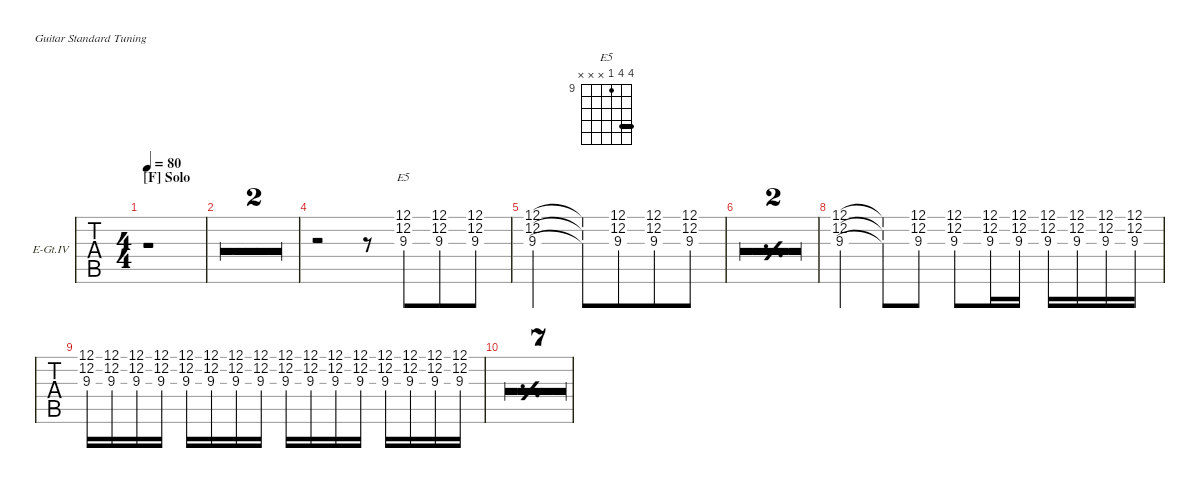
\hideDynamics
\bracketExtendMode nobrackets
\firstSystemTrackNameOrientation horizontal
\otherSystemsTrackNameOrientation horizontal
\track ("E.Guitar IV" "E-Gt.IV") {multiBarRest instrument distortionguitar}
\staff {tabs}
\tuning (E4 B3 G3 D3 A2 E2)
\chord ("E5" 12 12 9 x x x) {firstfret 9 barre 12}
\ts (4 4)
\section ("F" "Solo")
\tempo 80
\clef g2
\ks g
r.1{dy mf} |
r.1 |
r.1 |
r.2 r.8 (9.3 12.2 12.1).8{ch "E5" beam merge} (9.3 12.2 12.1).8{beam merge} (9.3 12.2 12.1).8 |
(9.3 12.2 12.1).2 (12.1{t} 12.2{t} 9.3{t}).8 (9.3 12.2 12.1).8{beam merge} (9.3 12.2 12.1).8{beam merge} (9.3 12.2 12.1).8 |
\simile simple
|
|
\simile none
(9.3 12.2 12.1).4 (9.3{t} 12.2{t} 12.1{t}).8 (12.1 12.2 9.3).8 (12.1 12.2 9.3).8 (12.1 12.2 9.3).16 (12.1 12.2 9.3).16 (12.1 12.2 9.3).16 (12.1 12.2 9.3).16 (12.1 12.2 9.3).16 (12.1 12.2 9.3).16 |
(12.1 12.2 9.3).16 (12.1 12.2 9.3).16 (12.1 12.2 9.3).16 (12.1 12.2 9.3).16 (12.1 12.2 9.3).16 (12.1 12.2 9.3).16 (12.1 12.2 9.3).16 (12.1 12.2 9.3).16 (12.1 12.2 9.3).16 (12.1 12.2 9.3).16 (12.1 12.2 9.3).16 (12.1 12.2 9.3).16 (12.1 12.2 9.3).16 (12.1 12.2 9.3).16 (12.1 12.2 9.3).16 (12.1 12.2 9.3).16 |
\simile simple
|
\simile firstofdouble
|
\simile secondofdouble
|
\simile firstofdouble
|
\simile secondofdouble
|
\simile firstofdouble
|
\simile secondofdouble
